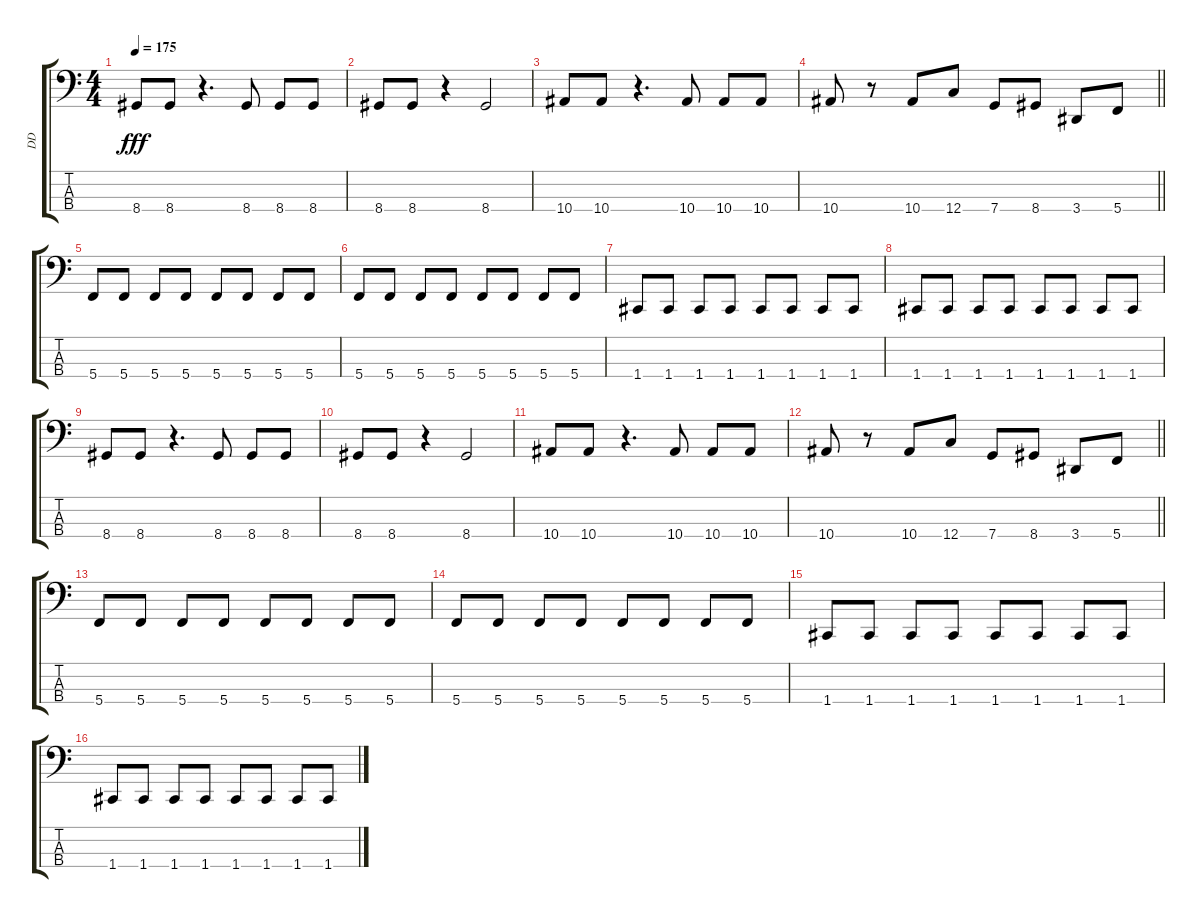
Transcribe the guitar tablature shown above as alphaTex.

\track ("DD" "DD") {instrument electricbassfinger}
\staff {score tabs}
\tuning (F2 C2 G1 C1) {hide}
\ts (4 4)
\tempo 175
\clef f4
\ks c
8.4.8{dy fff} 8.4.8 r.4{d} 8.4.8 8.4.8 8.4.8 |
8.4.8 8.4.8 r.4 8.4.2 |
10.4.8 10.4.8 r.4{d} 10.4.8 10.4.8 10.4.8 |
\barLineRight lightlight
10.4.8 r.8 10.4.8 12.4.8 7.4.8 8.4.8 3.4.8 5.4.8 |
\section ("" "")
5.4.8 5.4.8 5.4.8 5.4.8 5.4.8 5.4.8 5.4.8 5.4.8 |
5.4.8 5.4.8 5.4.8 5.4.8 5.4.8 5.4.8 5.4.8 5.4.8 |
1.4.8 1.4.8 1.4.8 1.4.8 1.4.8 1.4.8 1.4.8 1.4.8 |
1.4.8 1.4.8 1.4.8 1.4.8 1.4.8 1.4.8 1.4.8 1.4.8 |
8.4.8 8.4.8 r.4{d} 8.4.8 8.4.8 8.4.8 |
8.4.8 8.4.8 r.4 8.4.2 |
10.4.8 10.4.8 r.4{d} 10.4.8 10.4.8 10.4.8 |
\barLineRight lightlight
10.4.8 r.8 10.4.8 12.4.8 7.4.8 8.4.8 3.4.8 5.4.8 |
\section ("" "")
5.4.8 5.4.8 5.4.8 5.4.8 5.4.8 5.4.8 5.4.8 5.4.8 |
5.4.8 5.4.8 5.4.8 5.4.8 5.4.8 5.4.8 5.4.8 5.4.8 |
1.4.8 1.4.8 1.4.8 1.4.8 1.4.8 1.4.8 1.4.8 1.4.8 |
1.4.8 1.4.8 1.4.8 1.4.8 1.4.8 1.4.8 1.4.8 1.4.8
